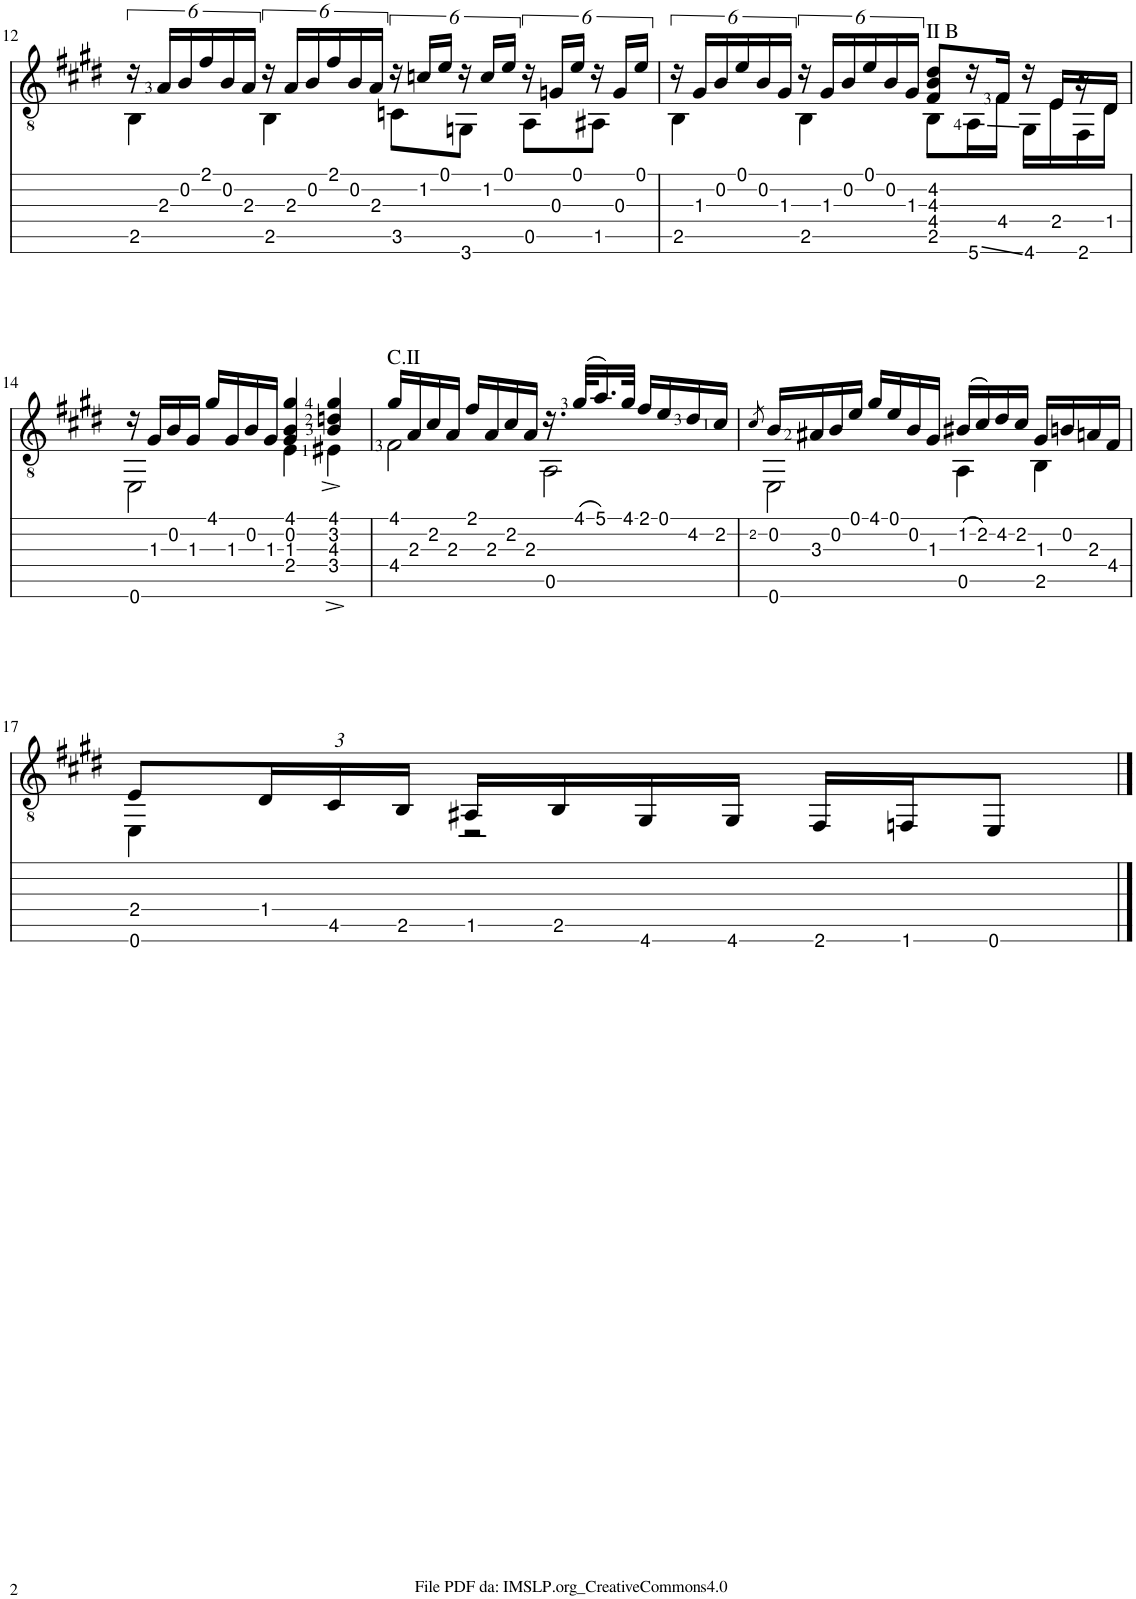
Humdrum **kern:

**kern	**kern
*part1	*part1
*staff2	*staff1
*I"Guitar	*
*I'Guit.	*
!!LO:PB:g=z
*	*clefGv2
*k[f#c#g#d#]	*k[f#c#g#d#]
*M4/4	*M4/4
*met(c)	*met(c)
*Xbrackettup	*
=12	=12
*^	*^
24r	4BB	24r	4BB\
24ALL	.	24A/LL	.
24BJ	.	24B/	.
24f#L	.	24f#/	.
24B	.	24B/	.
24AJJ	.	24A/JJ	.
24r	4BB	24r	4BB\
24ALL	.	24A/LL	.
24BJ	.	24B/	.
24f#L	.	24f#/	.
24B	.	24B/	.
24AJJ	.	24A/JJ	.
24r	8CL	24r	8Cn\L
24cLL	.	24cn/LL	.
24eJJ	.	24e/JJ	.
24r	8GGJ	24r	8GGn\J
24cLL	.	24c/LL	.
24eJJ	.	24e/JJ	.
24r	8AAL	24r	8AA\L
24GLL	.	24Gn/LL	.
24eJJ	.	24e/JJ	.
24r	8AA#J	24r	8AA#X\J
24GLL	.	24G/LL	.
24eJJ	.	24e/JJ	.
=13	=13	=13	=13
24r	4BB	24r	4BB\
24G#LL	.	24G#/LL	.
24BJ	.	24B/	.
24eL	.	24e/	.
24B	.	24B/	.
24G#JJ	.	24G#/JJ	.
24r	4BB	24r	4BB\
24G#LL	.	24G#/LL	.
24BJ	.	24B/	.
24eL	.	24e/	.
24B	.	24B/	.
24G#JJ	.	24G#/JJ	.
!	!	!LO:TX:a:t=II B	!
8F# 8B 8d#	8BBL	8F#/ 8B/ 8d#/L	8BB\L
16r	16AAL	16r	16AA\L
16F#	16F#JJ	16F#/JJ	16F#\JJ
16r	16GG#LL	16r	16GG#\LL
16E	16EJ	16E/LL	16E\
16r	16FF#L	16r	16FF#\
16D#	16D#JJ	16D#/JJ	16D#\JJ
!!LO:LB:g=z	!!
=14	=14	=14	=14
16r	2EE	16r	2EE\
16G#LL	.	16G#/LL	.
16B	.	16B/	.
16G#JJ	.	16G#/JJ	.
16g#LL	.	16g#/LL	.
16G#J	.	16G#/	.
16BL	.	16B/	.
16G#JJ	.	16G#/JJ	.
4G# 4B 4g#	4E	4G#/ 4B/ 4g#/	4E\
4B 4d 4g#	4E#^	4B/ 4dn/ 4g#/	4E#X^\
=15	=15	=15	=15
!	!	!LO:TX:a:t=C.II	!
16g#LL	2F#	16g#/LL	2F#\
16AJ	.	16A/	.
16c#L	.	16c#/	.
16AJJ	.	16A/JJ	.
16f#LL	.	16f#/LL	.
16AJ	.	16A/	.
16c#L	.	16c#/	.
16AJJ	.	16A/JJ	.
16.r	2AA	16.r	2AA\
32g#KLL	.	(32g#/KLL	.
16.a	.	16.a/)	.
32g#JJk	.	32g#/JJk	.
16f#LL	.	16f#/LL	.
16eJ	.	16e/	.
16d#L	.	16d#/	.
16c#JJ	.	16c#/JJ	.
=16	=16	=16	=16
qc#	.	8qc#/	.
16BLL	2EE	16B/LL	2EE\
16A#J	.	16A#X/	.
16BL	.	16B/	.
16eJJ	.	16e/JJ	.
16g#LL	.	16g#/LL	.
16eJ	.	16e/	.
16BL	.	16B/	.
16G#JJ	.	16G#/JJ	.
16B#LL	4AA	(16B#X/LL	4AA\
16c#J	.	16c#/)	.
16d#L	.	16d#/	.
16c#JJ	.	16c#/JJ	.
16G#LL	4BB	16G#/LL	4BB\
16BJ	.	16Bn/	.
16AL	.	16An/	.
16F#JJ	.	16F#/JJ	.
!!LO:LB:g=z	!!
=17	=17	=17	=17
8EL	4EE	8E/L	4EE\
*	*	*Xbrackettup	*
24D#L	.	24D#/L	.
24C#	.	24C#/	.
24BBJJ	.	24BB/JJ	.
16AA#LL	2r	16AA#X/LL	2r
16BBJ	.	16BB/	.
16GG#L	.	16GG#/	.
16GG#JJ	.	16GG#/JJ	.
16FF#LL	.	16FF#/LL	.
16FFJ	.	16FFn/J	.
8EEJ	.	8EE/J	.
*v	*v	*	*
*	*v	*v
==	==
*-	*-
